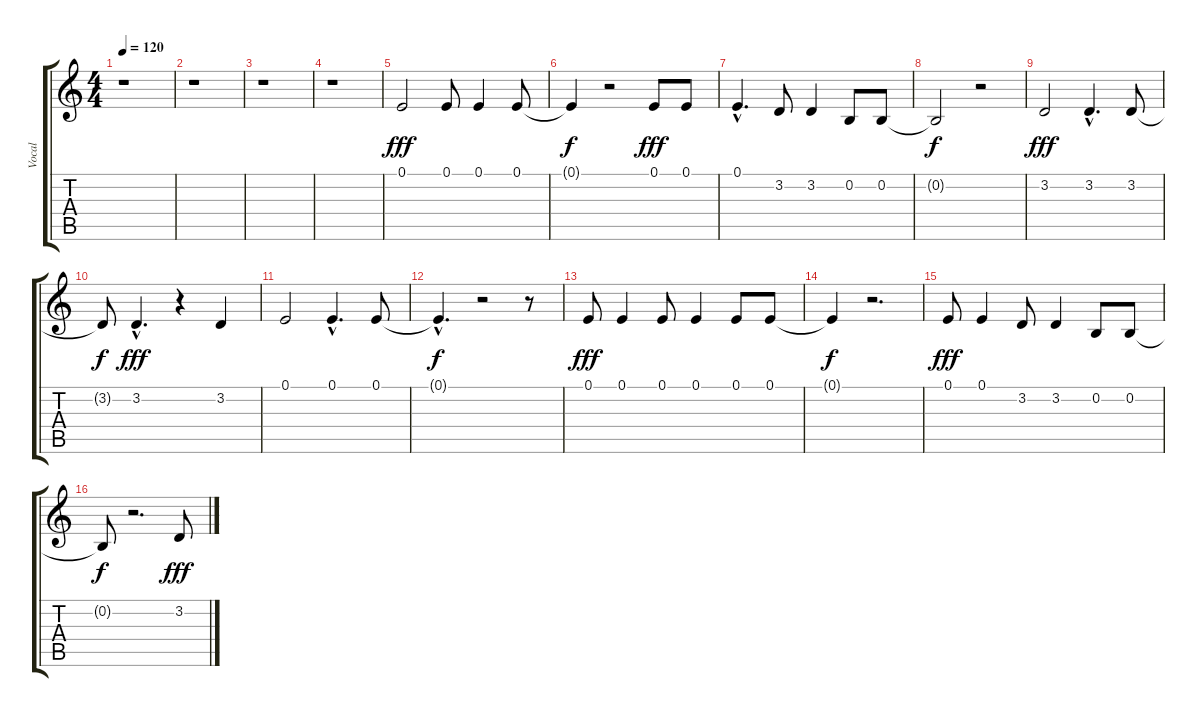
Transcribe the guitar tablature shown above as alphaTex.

\track ("Vocal" "Vocal") {instrument oboe}
\staff {score tabs}
\tuning (E4 B3 G3 D3 A2 E2) {hide}
\ts (4 4)
\tempo 120
\clef g2
\ks c
r.1{dy fff instrument oboe} |
r.1 |
r.1 |
r.1 |
0.1.2 0.1.8 0.1.4 0.1.8 |
0.1{t}.4{dy f} r.2 0.1.8{dy fff} 0.1.8 |
0.1{hac}.4{d} 3.2.8 3.2.4 0.2.8 0.2.8 |
0.2{t}.2{dy f} r.2 |
3.2.2{dy fff} 3.2{hac}.4{d} 3.2.8 |
3.2{t}.8{dy f} 3.2{hac}.4{d dy fff} r.4 3.2.4 |
0.1.2 0.1{hac}.4{d} 0.1.8 |
0.1{hac t}.4{d dy f} r.2 r.8 |
0.1.8{dy fff} 0.1.4 0.1.8 0.1.4 0.1.8 0.1.8 |
0.1{t}.4{dy f} r.2{d} |
0.1.8{dy fff} 0.1.4 3.2.8 3.2.4 0.2.8 0.2.8 |
0.2{t}.8{dy f} r.2{d} 3.2.8{dy fff}
